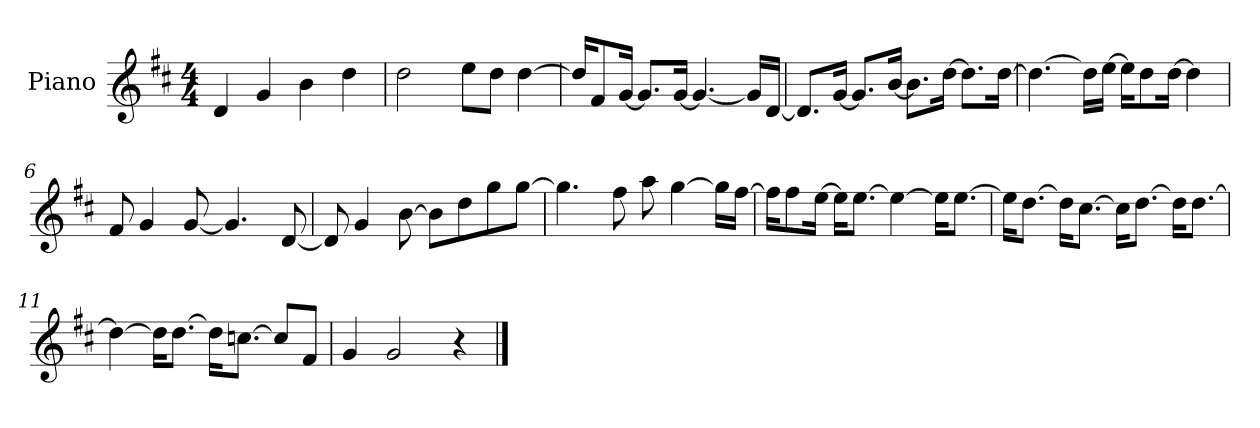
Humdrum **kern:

**kern
*part1
*staff1
*I"Piano
*I'P-no
*clefG2
*k[f#c#]
*M4/4
*MM90
=1
4d/
4g/
4b\
4dd\
=2
2dd\
8ee\L
8dd\J
[4dd\
=3
16dd/KL]
8f#/
[16g/Jk
8.g/L]
[16g/Jk
4.g/_
16g/LL]
[16d/JJ
=4
8.d/L]
[16g/Jk
8.g/L]
[16b/Jk
8.b\L]
[16dd\Jk
8.dd\L]
[16dd\Jk
=5
4.dd\_
16dd\LL]
[16ee\JJ
16ee\KL]
8dd\
[16dd\Jk
4dd\]
!!LO:LB:g=z
=6
8f#/
4g/
[8g/
4.g/]
[8d/
=7
8d/]
4g/
[8b\
8b\L]
8dd\
8gg\
[8gg\J
=8
4.gg\]
8ff#\
8aa\
[4gg\
16gg\LL]
[16ff#\JJ
=9
16ff#\KL]
8ff#\
[16ee\Jk
16ee\KL]
[8.ee\J
4ee\_
16ee\KL]
[8.ee\J
=10
16ee\KL]
[8.dd\J
16dd\KL]
[8.cc#\J
16cc#\KL]
[8.dd\J
16dd\KL]
[8.dd\J
!!LO:LB:g=z
=11
4dd\_
16dd\KL]
[8.dd\J
16dd\KL]
[8.ccn\J
8cc/L]
8f#/J
=12
4g/
2g/
4r
==
*-
